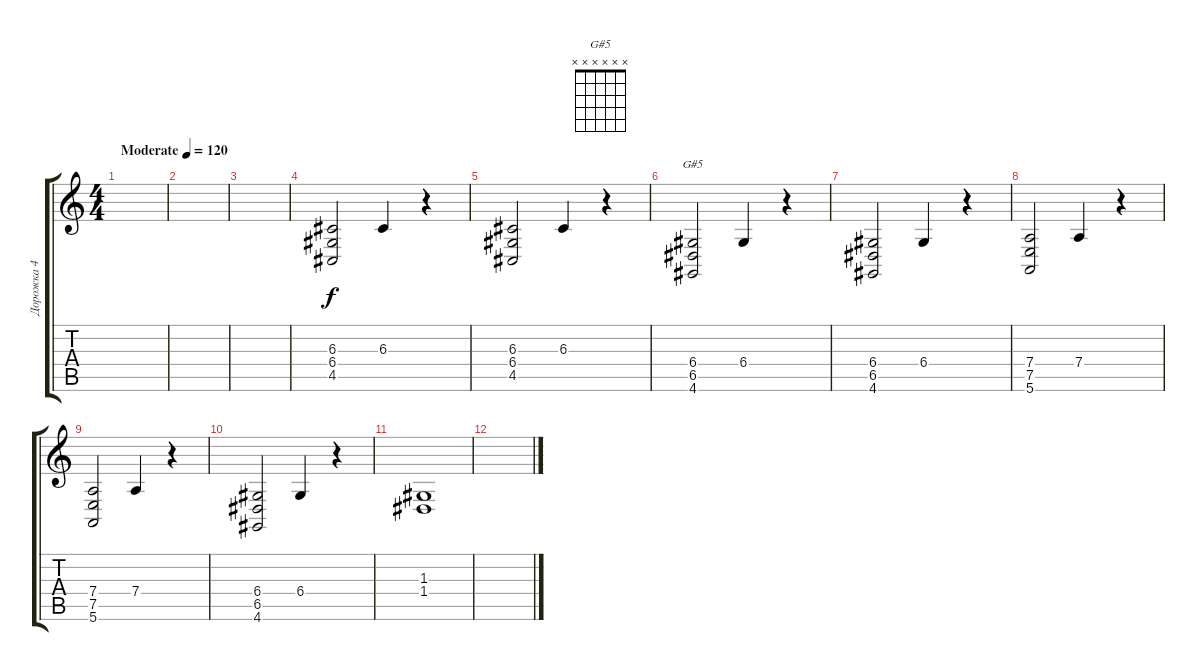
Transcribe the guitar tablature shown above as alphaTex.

\track ("Дорожка 4" "Дорожка 4") {instrument electricgrandpiano}
\staff {score tabs}
\tuning (E4 B3 G3 D3 A2 E2) {hide}
\chord ("G#5" x x x x x x)
\ts (4 4)
\tempo (120 "Moderate")
\clef g2
\ks c
|
|
|
\section ("" "")
(6.3 6.4 4.5).2 6.3.4 r.4 |
(6.3 6.4 4.5).2 6.3.4 r.4 |
(6.4 6.5 4.6).2{ch "G#5"} 6.4.4 r.4 |
(6.4 6.5 4.6).2 6.4.4 r.4 |
(7.4 7.5 5.6).2 7.4.4 r.4 |
(7.4 7.5 5.6).2 7.4.4 r.4 |
(6.4 6.5 4.6).2 6.4.4 r.4 |
(1.3 1.4).1 |
\section ("" "")
